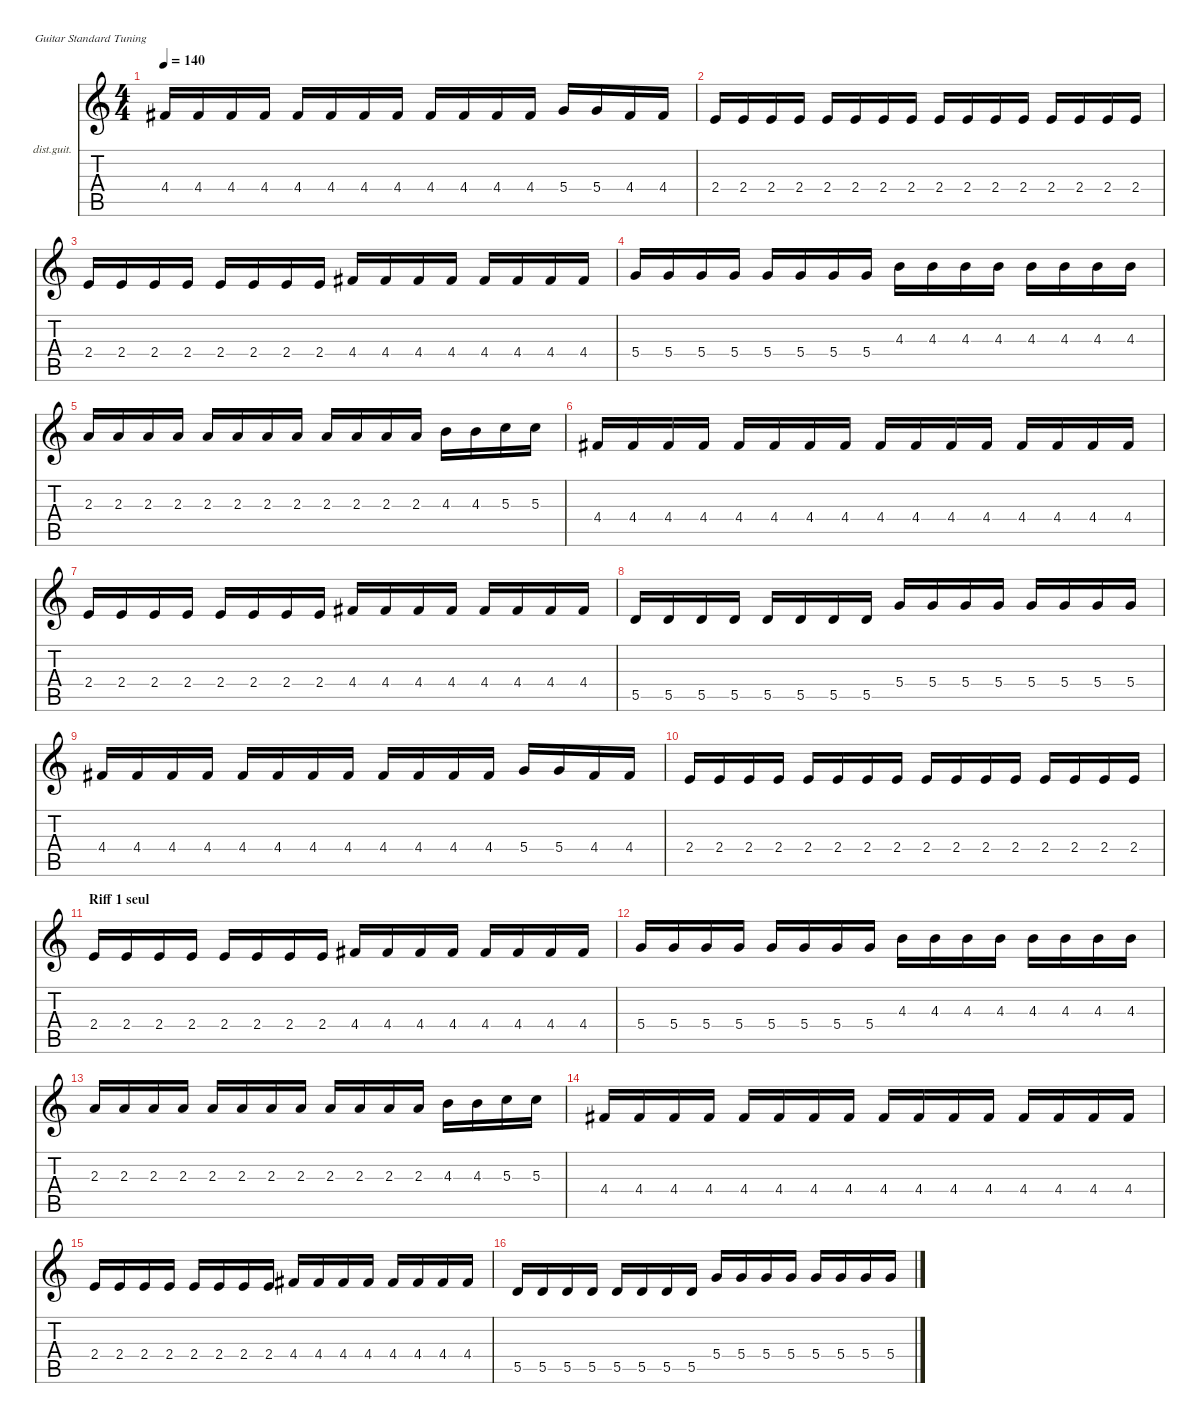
\defaultSystemsLayout 4
\hideDynamics
\bracketExtendMode nobrackets
\firstSystemTrackNameOrientation horizontal
\otherSystemsTrackNameOrientation horizontal
\track ("Lead Guitar" "dist.guit.") {solo instrument distortionguitar}
\staff {score tabs}
\tuning (E4 B3 G3 D3 A2 E2)
\ts (4 4)
\tempo 140
\clef g2
\ks c
4.4{acc #}.16{dy mf} 4.4{acc #}.16 4.4{acc #}.16 4.4{acc #}.16 4.4{acc #}.16 4.4{acc #}.16 4.4{acc #}.16 4.4{acc #}.16 4.4{acc #}.16 4.4{acc #}.16 4.4{acc #}.16 4.4{acc #}.16 5.4.16 5.4.16 4.4{acc #}.16 4.4{acc #}.16 |
2.4.16 2.4.16 2.4.16 2.4.16 2.4.16 2.4.16 2.4.16 2.4.16 2.4.16 2.4.16 2.4.16 2.4.16 2.4.16 2.4.16 2.4.16 2.4.16 |
2.4.16 2.4.16 2.4.16 2.4.16 2.4.16 2.4.16 2.4.16 2.4.16 4.4{acc #}.16 4.4{acc #}.16 4.4{acc #}.16 4.4{acc #}.16 4.4{acc #}.16 4.4{acc #}.16 4.4{acc #}.16 4.4{acc #}.16 |
5.4.16 5.4.16 5.4.16 5.4.16 5.4.16 5.4.16 5.4.16 5.4.16 4.3.16 4.3.16 4.3.16 4.3.16 4.3.16 4.3.16 4.3.16 4.3.16 |
2.3.16 2.3.16 2.3.16 2.3.16 2.3.16 2.3.16 2.3.16 2.3.16 2.3.16 2.3.16 2.3.16 2.3.16 4.3.16 4.3.16 5.3.16 5.3.16 |
4.4{acc #}.16 4.4{acc #}.16 4.4{acc #}.16 4.4{acc #}.16 4.4{acc #}.16 4.4{acc #}.16 4.4{acc #}.16 4.4{acc #}.16 4.4{acc #}.16 4.4{acc #}.16 4.4{acc #}.16 4.4{acc #}.16 4.4{acc #}.16 4.4{acc #}.16 4.4{acc #}.16 4.4{acc #}.16 |
2.4.16 2.4.16 2.4.16 2.4.16 2.4.16 2.4.16 2.4.16 2.4.16 4.4{acc #}.16 4.4{acc #}.16 4.4{acc #}.16 4.4{acc #}.16 4.4{acc #}.16 4.4{acc #}.16 4.4{acc #}.16 4.4{acc #}.16 |
5.5.16 5.5.16 5.5.16 5.5.16 5.5.16 5.5.16 5.5.16 5.5.16 5.4.16 5.4.16 5.4.16 5.4.16 5.4.16 5.4.16 5.4.16 5.4.16 |
4.4{acc #}.16 4.4{acc #}.16 4.4{acc #}.16 4.4{acc #}.16 4.4{acc #}.16 4.4{acc #}.16 4.4{acc #}.16 4.4{acc #}.16 4.4{acc #}.16 4.4{acc #}.16 4.4{acc #}.16 4.4{acc #}.16 5.4.16 5.4.16 4.4{acc #}.16 4.4{acc #}.16 |
2.4.16 2.4.16 2.4.16 2.4.16 2.4.16 2.4.16 2.4.16 2.4.16 2.4.16 2.4.16 2.4.16 2.4.16 2.4.16 2.4.16 2.4.16 2.4.16 |
\section ("" "Riff 1 seul")
2.4.16 2.4.16 2.4.16 2.4.16 2.4.16 2.4.16 2.4.16 2.4.16 4.4{acc #}.16 4.4{acc #}.16 4.4{acc #}.16 4.4{acc #}.16 4.4{acc #}.16 4.4{acc #}.16 4.4{acc #}.16 4.4{acc #}.16 |
5.4.16 5.4.16 5.4.16 5.4.16 5.4.16 5.4.16 5.4.16 5.4.16 4.3.16 4.3.16 4.3.16 4.3.16 4.3.16 4.3.16 4.3.16 4.3.16 |
2.3.16 2.3.16 2.3.16 2.3.16 2.3.16 2.3.16 2.3.16 2.3.16 2.3.16 2.3.16 2.3.16 2.3.16 4.3.16 4.3.16 5.3.16 5.3.16 |
4.4{acc #}.16 4.4{acc #}.16 4.4{acc #}.16 4.4{acc #}.16 4.4{acc #}.16 4.4{acc #}.16 4.4{acc #}.16 4.4{acc #}.16 4.4{acc #}.16 4.4{acc #}.16 4.4{acc #}.16 4.4{acc #}.16 4.4{acc #}.16 4.4{acc #}.16 4.4{acc #}.16 4.4{acc #}.16 |
2.4.16 2.4.16 2.4.16 2.4.16 2.4.16 2.4.16 2.4.16 2.4.16 4.4{acc #}.16 4.4{acc #}.16 4.4{acc #}.16 4.4{acc #}.16 4.4{acc #}.16 4.4{acc #}.16 4.4{acc #}.16 4.4{acc #}.16 |
5.5.16 5.5.16 5.5.16 5.5.16 5.5.16 5.5.16 5.5.16 5.5.16 5.4.16 5.4.16 5.4.16 5.4.16 5.4.16 5.4.16 5.4.16 5.4.16
